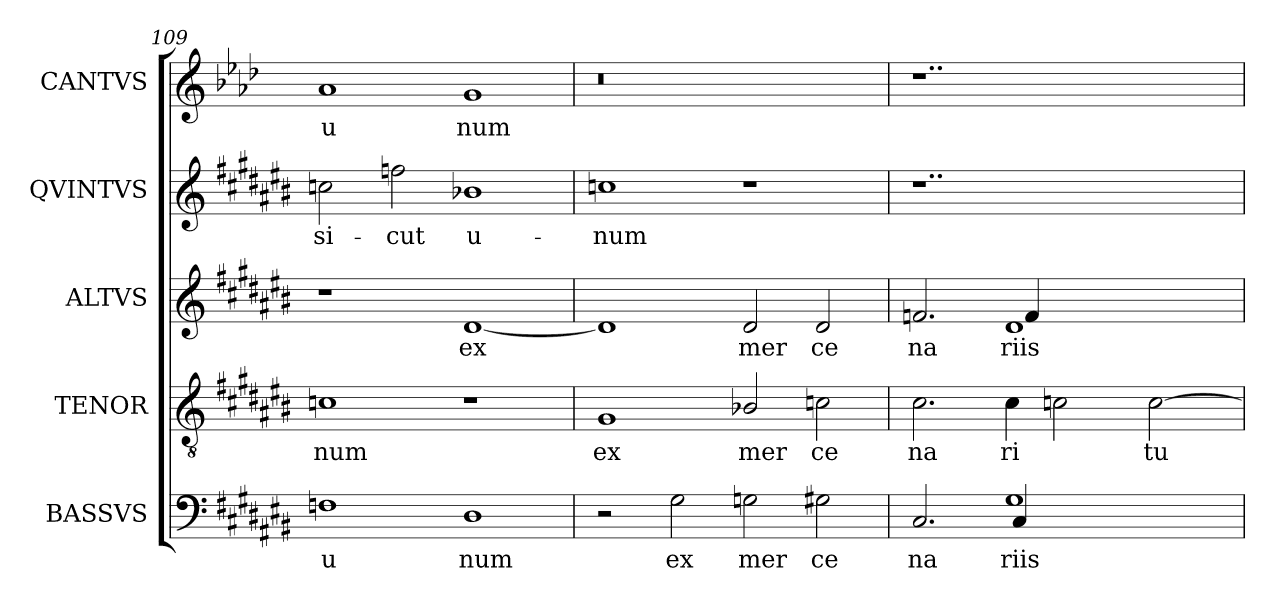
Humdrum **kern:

**kern	**text	**kern	**text	**kern	**text	**kern	**text	**kern	**text
*part5	*part5	*part4	*part4	*part3	*part3	*part2	*part2	*part1	*part1
*staff5	*staff5	*staff4	*staff4	*staff3	*staff3	*staff2	*staff2	*staff1	*staff1
*I"BASSVS	*	*I"TENOR	*	*I"ALTVS	*	*I"QVINTVS	*	*I"CANTVS	*
*clefF4	*	*clefGv2	*	*clefG2	*	*clefG2	*	*clefG2	*
*ITrd-3c-5	*	*ITrd-3c-5	*	*ITrd-3c-5	*	*ITrd-3c-5	*	*	*
*k[f#c#g#d#a#e#b#]	*	*k[f#c#g#d#a#e#b#]	*	*k[f#c#g#d#a#e#b#]	*	*k[f#c#g#d#a#e#b#]	*	*k[b-e-a-d-]	*
*C#:	*	*C#:	*	*C#:	*	*C#:	*	*A-:	*
=109	=109	=109	=109	=109	=109	=109	=109	=109	=109
!	!LO:LY:b:cj	!	!LO:LY:b:cj	!	!	!	!LO:LY:b:cj	!	!LO:LY:b:cj
1B-	u	1f	num	1r	.	2ff\	si-	1a-	u
!	!	!	!	!	!	!	!LO:LY:b:cj	!	!
.	.	.	.	.	.	2bb-\	-cut	.	.
!	!LO:LY:b:cj	!	!	!	!LO:LY:b:cj	!	!LO:LY:b:cj	!	!LO:LY:b:cj
1G#	num	1r	.	[<1g#	ex	1ee-	u-	1g	num
=110	=110	=110	=110	=110	=110	=110	=110	=110	=110
!	!	!	!LO:LY:b:cj	!	!LO:LY:b:cj	!	!LO:LY:b:cj	!	!
2r	.	1c#	ex	1g#]	.	1ff	-num	0r	.
!	!LO:LY:b:cj	!	!	!	!	!	!	!	!
2c#\	ex	.	.	.	.	.	.	.	.
!	!LO:LY:b:cj	!	!LO:LY:b:cj	!	!LO:LY:b:cj	!	!	!	!
2c\	mer	2e-/	mer	2g#/	mer	1r	.	.	.
!	!LO:LY:b:cj	!	!LO:LY:b:cj	!	!LO:LY:b:cj	!	!	!	!
2c#\	ce	2f\	ce	2g#/	ce	.	.	.	.
=111	=111	=111	=111	=111	=111	=111	=111	=111	=111
!	!LO:LY:b:cj	!	!LO:LY:b:cj	!	!LO:LY:b:cj	!	!	!	!
*^	*	*	*	*^	*	*	*	*	*
2.F#/	2.ryy	na	2.f#\	na	2.b-/	2.ryy	na	1..r	.	1..r	.
!	!	!LO:LY:b:cj	!	!LO:LY:b:cj	!	!	!LO:LY:b:cj	!	!	!	!
1c#	4F#/	riis	4f#\	ri	1g#	4b-/	riis	.	.	.	.
.	4ryy	.	2f\	.	.	4ryy	.	.	.	.	.
.	2.ryy	.	.	.	.	2.ryy	.	.	.	.	.
!	!	!	!	!LO:LY:b:cj	!	!	!	!	!	!	!
.	.	.	[>2f\	tu	.	.	.	.	.	.	.
4ryy	.	.	.	.	4ryy	.	.	4ryy	.	4ryy	.
*v	*v	*	*	*	*v	*v	*	*	*	*	*
=	=	=	=	=	=	=	=	=	=
*-	*-	*-	*-	*-	*-	*-	*-	*-	*-
